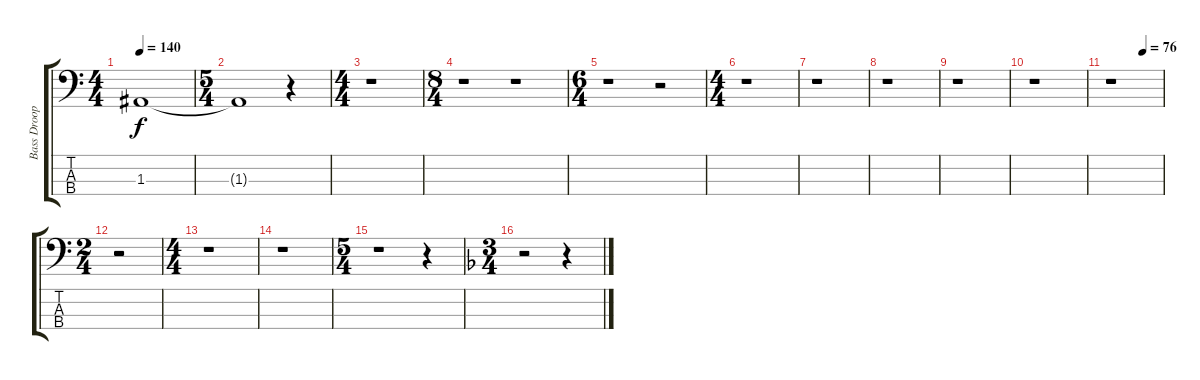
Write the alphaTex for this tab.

\track ("Bass Droopped D (with Distortion)" "Bass Droop") {instrument electricbassfinger}
\staff {score tabs}
\tuning (G2 D2 A1 D1) {hide}
\ts (4 4)
\tempo 140
\clef f4
\ks c
1.3{t}.1{dy f volume 0} |
\ts (5 4)
1.3{t}.1 r.4 |
\ts (4 4)
r.1 |
\ts (8 4)
r.1 r.1 |
\ts (6 4)
r.1 r.2 |
\ts (4 4)
r.1 |
r.1 |
r.1 |
r.1 |
r.1 |
\tempo (76 0.625)
r.1 |
\ts (2 4)
r.2 |
\ts (4 4)
r.1 |
r.1 |
\ts (5 4)
r.1 r.4 |
\ts (3 4)
\ks f
r.2 r.4
